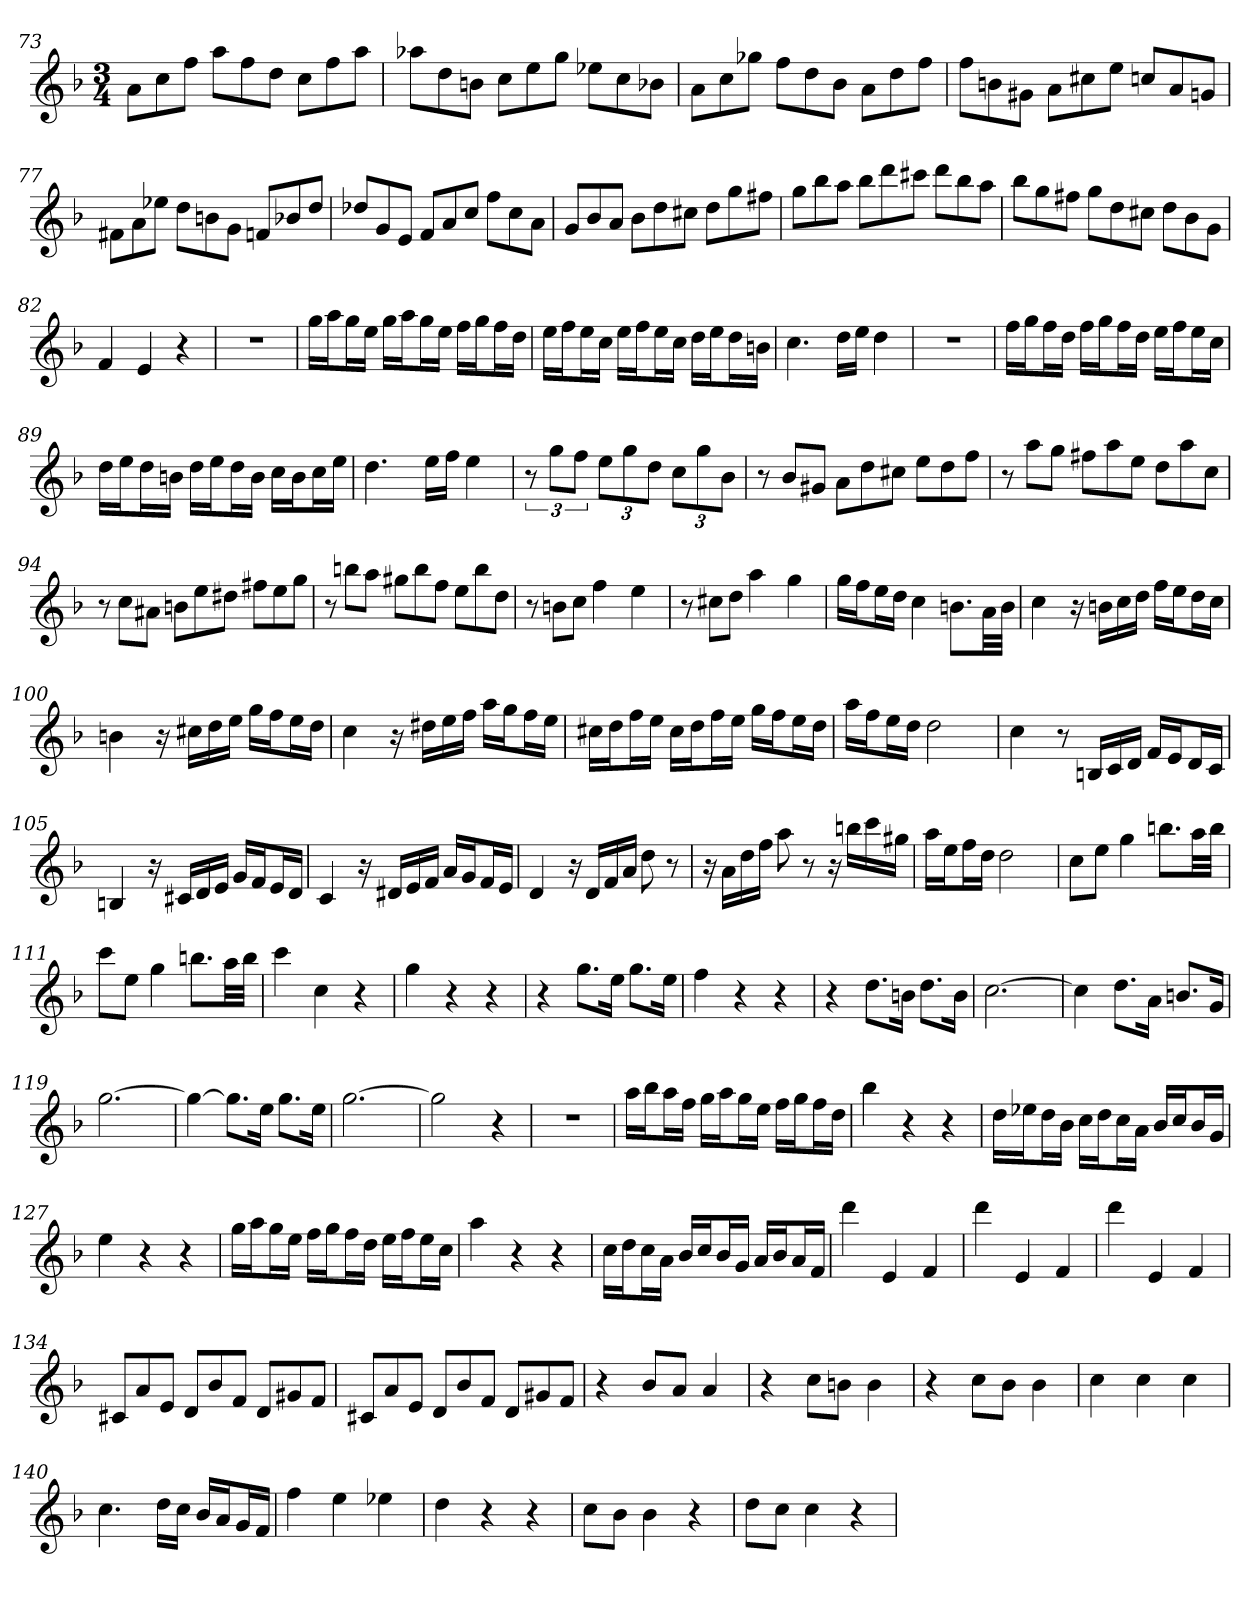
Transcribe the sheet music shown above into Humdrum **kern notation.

**kern
*part1
*staff1
*clefG2
*k[b-]
*F:
*M3/4
*Xtuplet
=73
12a\L
12cc\
12ff\J
12aa\L
12ff\
12dd\J
12cc\L
12ff\
12aa\J
=74
12aa-X\L
12dd\
12bn\J
12cc\L
12ee\
12gg\J
12ee-X\L
12cc\
12b-X\J
=75
12a\L
12cc\
12gg-X\J
12ff\L
12dd\
12b-\J
12a\L
12dd\
12ff\J
=76
12ff\L
12bn\
12g#X\J
12a\L
12cc#X\
12ee\J
12ccn/L
12a/
12gn/J
=77
12f#X\L
12a\
12ee-X\J
12dd\L
12bn\
12g\J
12fn/L
12b-X/
12dd/J
=78
12dd-X/L
12g/
12e/J
12f/L
12a/
12cc/J
12ff\L
12cc\
12a\J
=79
12g/L
12b-/
12a/J
12b-\L
12dd\
12cc#X\J
12dd\L
12gg\
12ff#X\J
=80
12gg\L
12bb-\
12aa\J
12bb-\L
12ddd\
12ccc#X\J
12ddd\L
12bb-\
12aa\J
=81
12bb-\L
12gg\
12ff#X\J
12gg\L
12dd\
12cc#X\J
12dd\L
12b-\
12g\J
=82
4f
4e
4r
=83
2.r
=84
16gg\LL
16aa\J
16gg\L
16ee\JJ
16gg\LL
16aa\J
16gg\L
16ee\JJ
16ff\LL
16gg\J
16ff\L
16dd\JJ
=85
16ee\LL
16ff\J
16ee\L
16cc\JJ
16ee\LL
16ff\J
16ee\L
16cc\JJ
16dd\LL
16ee\J
16dd\L
16bn\JJ
=86
4.cc
16dd\LL
16ee\JJ
4dd
=87
2.r
=88
16ff\LL
16gg\J
16ff\L
16dd\JJ
16ff\LL
16gg\J
16ff\L
16dd\JJ
16ee\LL
16ff\J
16ee\L
16cc\JJ
=89
16dd\LL
16ee\J
16dd\L
16bn\JJ
16dd\LL
16ee\J
16dd\L
16b\JJ
16cc\LL
16b\J
16cc\L
16ee\JJ
=90
4.dd
16ee\LL
16ff\JJ
4ee
=91
*tuplet
12r
12gg\L
12ff\J
12ee\L
12gg\
12dd\J
12cc\L
12gg\
12b-\J
=92
*Xtuplet
12r
12b-/L
12g#X/J
12a\L
12dd\
12cc#X\J
12ee\L
12dd\
12ff\J
=93
12r
12aa\L
12gg\J
12ff#X\L
12aa\
12ee\J
12dd\L
12aa\
12cc\J
=94
12r
12cc\L
12a#X\J
12bn\L
12ee\
12dd#X\J
12ff#X\L
12ee\
12gg\J
=95
12r
12bbn\L
12aa\J
12gg#X\L
12bb\
12ff\J
12ee\L
12bb\
12dd\J
=96
12r
12bn\L
12cc\J
4ff
4ee
=97
12r
12cc#X\L
12dd\J
4aa
4gg
=98
16gg\LL
16ff\J
16ee\L
16dd\JJ
4cc
8.bn\L
32a\LL
32b\JJJ
=99
4cc
16r
16bn\LL
16cc\
16dd\JJ
16ff\LL
16ee\J
16dd\L
16cc\JJ
=100
4bn
16r
16cc#X\LL
16dd\
16ee\JJ
16gg\LL
16ff\J
16ee\L
16dd\JJ
=101
4cc
16r
16dd#X\LL
16ee\
16ff\JJ
16aa\LL
16gg\J
16ff\L
16ee\JJ
=102
16cc#X\LL
16dd\J
16ff\L
16ee\JJ
16cc#\LL
16dd\J
16ff\L
16ee\JJ
16gg\LL
16ff\J
16ee\L
16dd\JJ
=103
16aa\LL
16ff\J
16ee\L
16dd\JJ
2dd
=104
4cc:
8r
24Bn/LL
24c/
24d/JJ
16f/LL
16e/J
16d/L
16c/JJ
=105
4Bn
16r
16c#X/LL
16d/
16e/JJ
16g/LL
16f/J
16e/L
16d/JJ
=106
4c
16r
16d#X/LL
16e/
16f/JJ
16a/LL
16g/J
16f/L
16e/JJ
=107
4d
16r
16d/LL
16f/
16a/JJ
8dd
8r
=108
16r
16a\LL
16dd\
16ff\JJ
8aa
8r
16r
16bbn\LL
16ccc\
16gg#X\JJ
=109
16aa\LL
16ee\J
16ff\L
16dd\JJ
2dd
=110
8cc\L
8ee\J
4gg
8.bbn\L
32aa\LL
32bb\JJJ
=111
8ccc\L
8ee\J
4gg
8.bbn\L
32aa\LL
32bb\JJJ
=112
4ccc
4cc
4r
=113
4gg
4r
4r
=114
4r
8.gg\L
16ee\Jk
8.gg\L
16ee\Jk
=115
4ff
4r
4r
=116
4r
8.dd\L
16bn\Jk
8.dd\L
16b\Jk
=117
[2.cc
=118
4cc]
8.dd\L
16a\Jk
8.bn/L
16g/Jk
=119
[2.gg
=120
4gg_
8.gg\L]
16ee\Jk
8.gg\L
16ee\Jk
=121
[2.gg
=122
2gg]
4r
=123
2.r
=124
16aa\LL
16bb-\J
16aa\L
16ff\JJ
16gg\LL
16aa\J
16gg\L
16ee\JJ
16ff\LL
16gg\J
16ff\L
16dd\JJ
=125
4bb-:
4r
4r
=126
16dd\LL
16ee-X\J
16dd\L
16b-\JJ
16cc\LL
16dd\J
16cc\L
16a\JJ
16b-/LL
16cc/J
16b-/L
16g/JJ
=127
4ee:
4r
4r
=128
16gg\LL
16aa\J
16gg\L
16ee\JJ
16ff\LL
16gg\J
16ff\L
16dd\JJ
16ee\LL
16ff\J
16ee\L
16cc\JJ
=129
4aa:
4r
4r
=130
16cc\LL
16dd\J
16cc\L
16a\JJ
16b-/LL
16cc/J
16b-/L
16g/JJ
16a/LL
16b-/J
16a/L
16f/JJ
=131
4ddd:
4e
4f
=132
4ddd:
4e
4f
=133
4ddd:
4e
4f
=134
12c#X/L
12a/
12e/J
12d/L
12b-/
12f/J
12d/L
12g#X/
12f/J
=135
12c#X/L
12a/
12e/J
12d/L
12b-/
12f/J
12d/L
12g#X/
12f/J
=136
4r
8b-/L
8a/J
4a
=137
4r
8cc\L
8bn\J
4b
=138
4r
8cc\L
8b-\J
4b-
=139
4cc:
4cc
4cc
=140
4.cc
16dd\LL
16cc\JJ
16b-/LL
16a/J
16g/L
16f/JJ
=141
4ff
4ee
4ee-X
=142
4dd
4r
4r
=143
8cc\L
8b-\J
4b-
4r
=144
8dd\L
8cc\J
4cc
4r
=
*-
